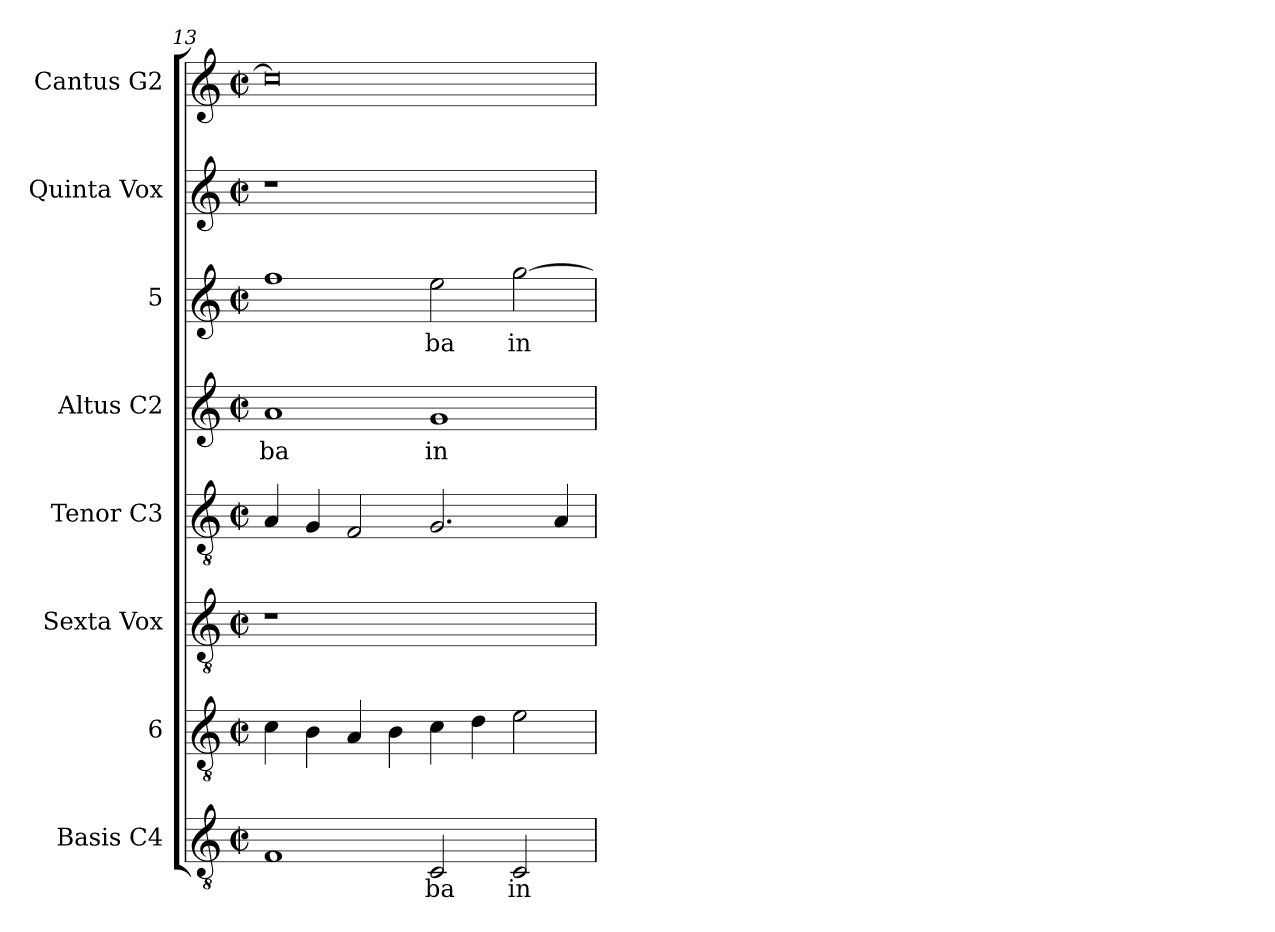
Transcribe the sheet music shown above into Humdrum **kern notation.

**kern	**text	**kern	**text	**kern	**kern	**text	**kern	**text	**kern	**text	**kern	**kern	**text
*part8	*part8	*part7	*part7	*part6	*part5	*part5	*part4	*part4	*part3	*part3	*part2	*part1	*part1
*staff8	*staff8	*staff7	*staff7	*staff6	*staff5	*staff5	*staff4	*staff4	*staff3	*staff3	*staff2	*staff1	*staff1
*I"Basis  C4	*	*I"6	*	*I"Sexta  Vox	*I"Tenor  C3	*	*I"Altus  C2	*	*I"5	*	*I"Quinta  Vox	*I"Cantus  G2	*
*I'B	*	*	*	*	*I'T	*	*I'A	*	*	*	*	*I'C	*
*clefGv2	*	*clefGv2	*	*clefGv2	*clefGv2	*	*clefG2	*	*clefG2	*	*clefG2	*clefG2	*
*k[]	*	*k[]	*	*k[]	*k[]	*	*k[]	*	*k[]	*	*k[]	*k[]	*
*C:	*	*C:	*	*C:	*C:	*	*C:	*	*C:	*	*C:	*C:	*
*M2/2	*	*M2/2	*	*M2/2	*M2/2	*	*M2/2	*	*M2/2	*	*M2/2	*M2/2	*
*met(c|)	*	*met(c|)	*	*met(c|)	*met(c|)	*	*met(c|)	*	*met(c|)	*	*met(c|)	*met(c|)	*
=13	=13	=13	=13	=13	=13	=13	=13	=13	=13	=13	=13	=13	=13
!	!LO:LY:b:cj	!	!LO:LY:b:cj	!	!	!LO:LY:b:cj	!	!LO:LY:b:cj	!	!LO:LY:b:cj	!	!	!LO:LY:b:cj
1F	--	4c\	--	1r	4A/	--	1a	-ba	1ff	--	1r	0cc]	--
!	!	!	!LO:LY:b:cj	!	!	!LO:LY:b:cj	!	!	!	!	!	!	!
.	.	4B\	--	.	4G/	--	.	.	.	.	.	.	.
!	!	!	!LO:LY:b:cj	!	!	!LO:LY:b:cj	!	!	!	!	!	!	!
.	.	4A/	--	.	2F/	--	.	.	.	.	.	.	.
!	!	!	!LO:LY:b:cj	!	!	!	!	!	!	!	!	!	!
.	.	4B\	--	.	.	.	.	.	.	.	.	.	.
!	!LO:LY:b:cj	!	!LO:LY:b:cj	!	!	!LO:LY:b:cj	!	!LO:LY:b:cj	!	!LO:LY:b:cj	!	!	!
2C/	-ba	4c\	--	1ryy	2.G/	--	1g	in	2ee\	-ba	1ryy	.	.
!	!	!	!LO:LY:b:cj	!	!	!	!	!	!	!	!	!	!
.	.	4d\	--	.	.	.	.	.	.	.	.	.	.
!	!LO:LY:b:cj	!	!LO:LY:b:cj	!	!	!	!	!	!	!LO:LY:b:cj	!	!	!
2C/	in	2e\	--	.	.	.	.	.	[>2gg\	in	.	.	.
!	!	!	!	!	!	!LO:LY:b:cj	!	!	!	!	!	!	!
.	.	.	.	.	4A/	--	.	.	.	.	.	.	.
=	=	=	=	=	=	=	=	=	=	=	=	=	=
*-	*-	*-	*-	*-	*-	*-	*-	*-	*-	*-	*-	*-	*-
